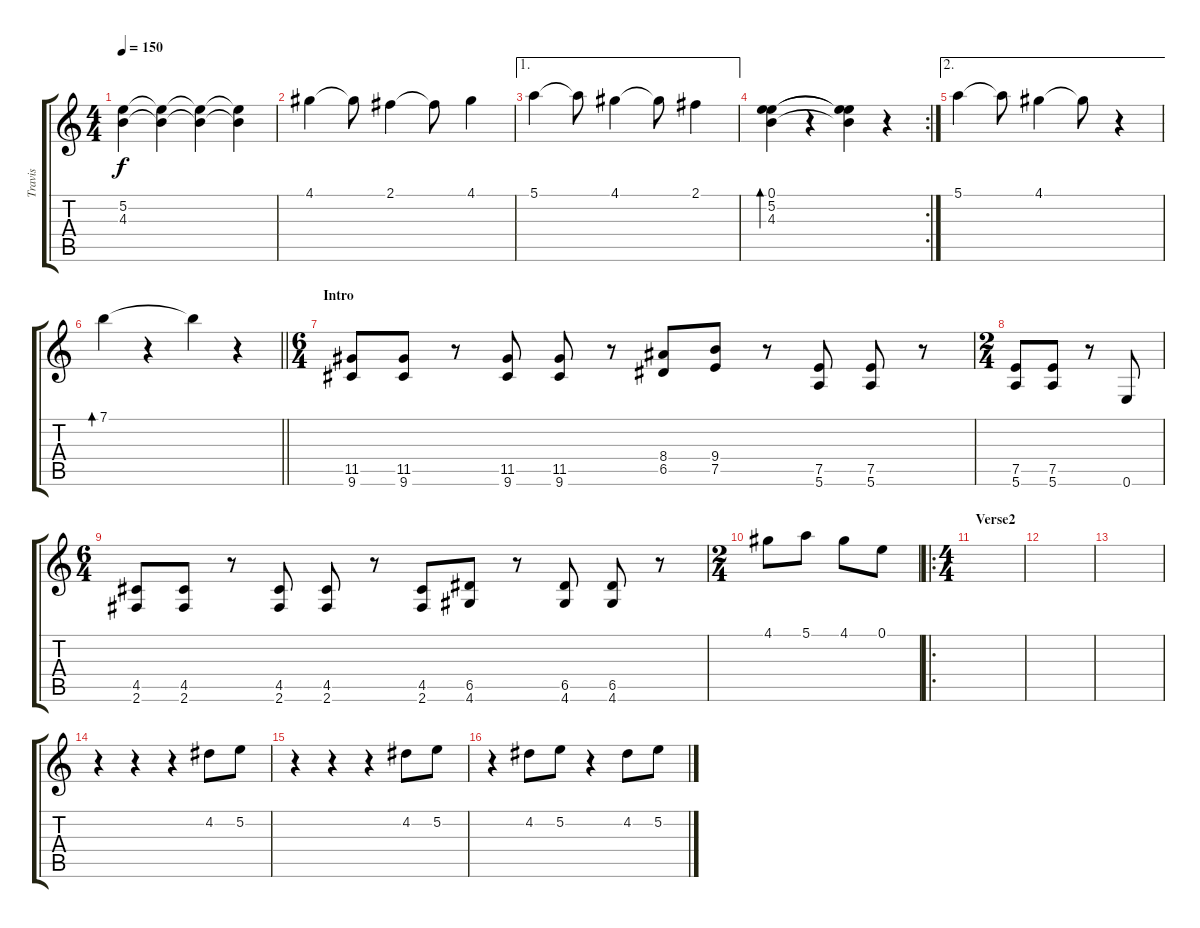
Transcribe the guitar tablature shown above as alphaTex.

\track ("Travis" "Travis") {instrument distortionguitar}
\staff {score tabs}
\tuning (E4 B3 G3 D3 A2 E2) {hide}
\ts (4 4)
\tempo 150
\clef g2
\ks c
(5.2 4.3).4{dy f} (5.2{t} 4.3{t}).4 (5.2{t} 4.3{t}).4 (5.2{t} 4.3{t}).4 |
4.1.4 4.1{t}.8 2.1.4 2.1{t}.8 4.1.4 |
\ae 1
5.1.4 5.1{t}.8 4.1.4 4.1{t}.8 2.1.4 |
\rc 2
(0.1 5.2 4.3).4{bd 60} r.4 (0.1{t} 5.2{t} 4.3{t}).4 r.4 |
\ae 2
5.1.4 5.1{t}.8 4.1.4 4.1{t}.8 r.4 |
\barLineRight lightlight
7.1.4{bd 60} r.4 7.1{t}.4 r.4 |
\ts (6 4)
\section ("" "Intro")
(11.5 9.6).8 (11.5 9.6).8 r.8 (11.5 9.6).8 (11.5 9.6).8 r.8 (8.4 6.5).8 (9.4 7.5).8 r.8 (7.5 5.6).8 (7.5 5.6).8 r.8 |
\ts (2 4)
(7.5 5.6).8 (7.5 5.6).8 r.8 0.6.8 |
\ts (6 4)
(4.5 2.6).8 (4.5 2.6).8 r.8 (4.5 2.6).8 (4.5 2.6).8 r.8 (4.5 2.6).8 (6.5 4.6).8 r.8 (6.5 4.6).8 (6.5 4.6).8 r.8 |
\ts (2 4)
4.1.8 5.1.8 4.1.8 0.1.8 |
\ro
\ts (4 4)
\section ("" "Verse2")
|
|
|
r.4 r.4 r.4 4.2.8{volume 9} 5.2.8 |
r.4 r.4 r.4 4.2.8{volume 9} 5.2.8 |
r.4 4.2.8{volume 11} 5.2.8 r.4 4.2.8{volume 13} 5.2.8
